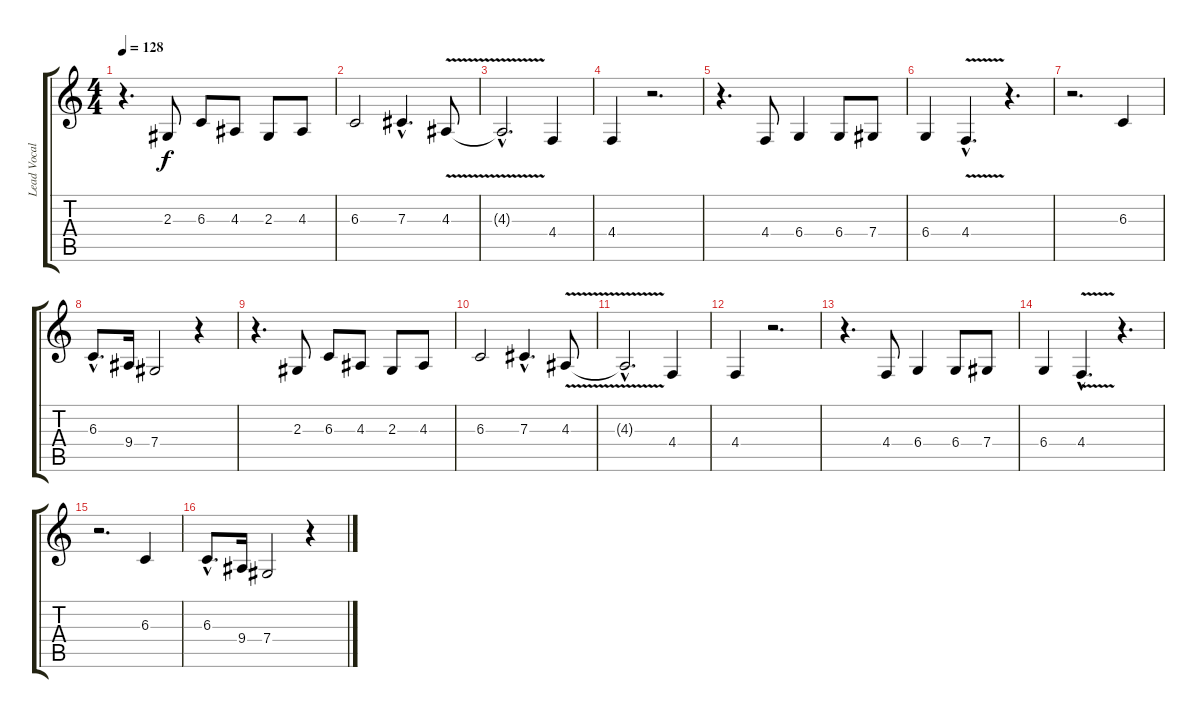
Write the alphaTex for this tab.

\track ("Lead Vocal" "Lead Vocal") {instrument voiceoohs}
\staff {score tabs}
\tuning (Eb4 Bb3 Gb3 Db3 Ab2 Eb2) {hide}
\ts (4 4)
\tempo 128
\clef g2
\ks c
r.4{d dy f} 2.3.8 6.3.8 4.3.8 2.3.8 4.3.8 |
6.3.2 7.3{hac}.4{d} 4.3{v}.8 |
4.3{hac t}.2{d} 4.4.4 |
4.4.4 r.2{d} |
r.4{d} 4.4.8 6.4.4 6.4.8 7.4.8 |
6.4.4 4.4{v hac}.4{d} r.4{d} |
r.2{d} 6.3.4 |
6.3{hac}.8{d} 9.4.16 7.4.2 r.4 |
r.4{d} 2.3.8 6.3.8 4.3.8 2.3.8 4.3.8 |
6.3.2 7.3{hac}.4{d} 4.3{v}.8 |
4.3{hac t}.2{d} 4.4.4 |
4.4.4 r.2{d} |
r.4{d} 4.4.8 6.4.4 6.4.8 7.4.8 |
6.4.4 4.4{v hac}.4{d} r.4{d} |
r.2{d} 6.3.4 |
6.3{hac}.8{d} 9.4.16 7.4.2 r.4
